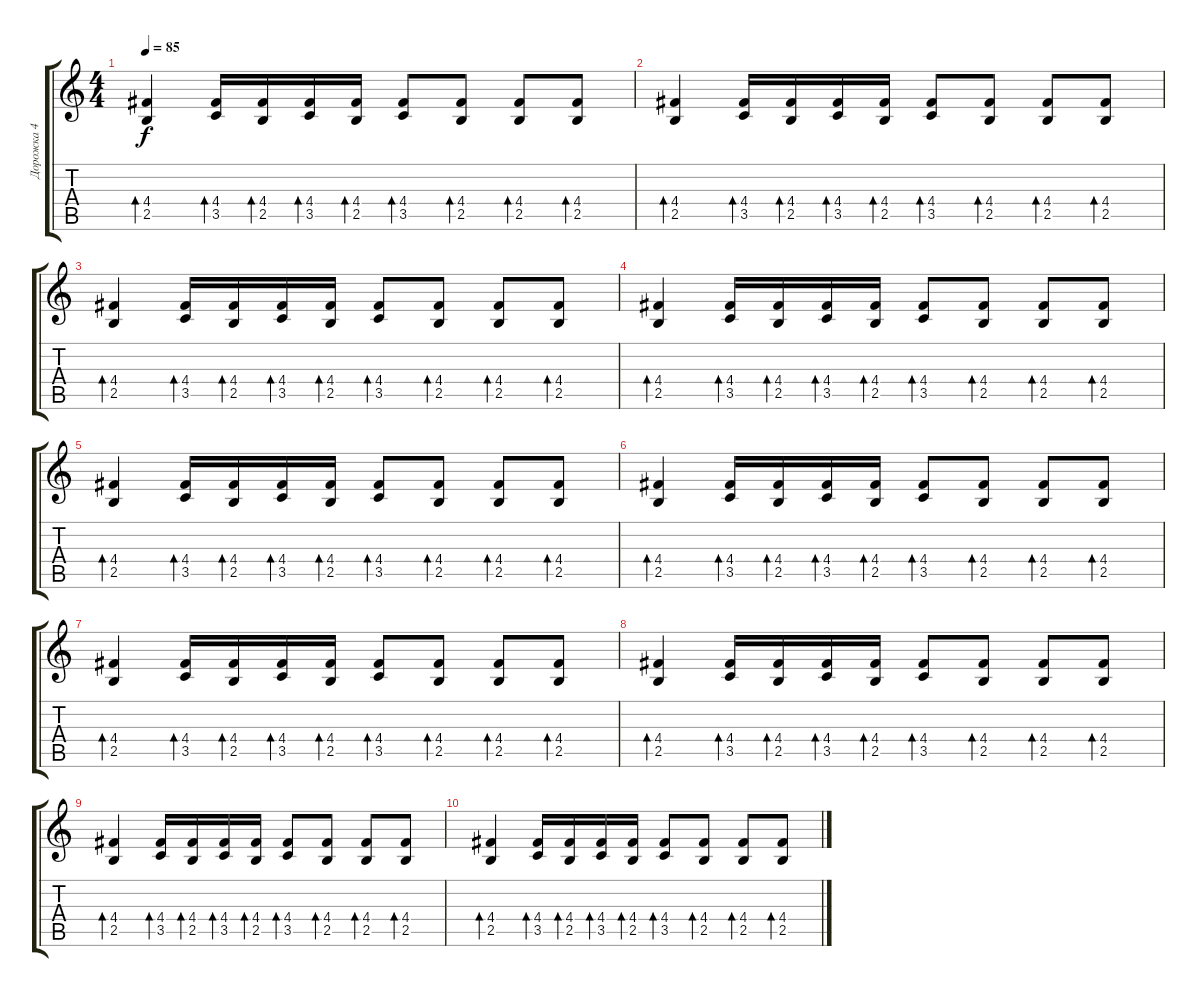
\track ("Дорожка 4" "Дорожка 4") {instrument acousticguitarsteel}
\staff {score tabs}
\tuning (E4 B3 G3 D3 A2 E2) {hide}
\ts (4 4)
\tempo 85
\clef g2
\ks c
(4.4 2.5).4{bd 60 dy f} (4.4 3.5).16{bd 60} (4.4 2.5).16{bd 60} (4.4 3.5).16{bd 60} (4.4 2.5).16{bd 60} (4.4 3.5).8{bd 60} (4.4 2.5).8{bd 60} (4.4 2.5).8{bd 60} (4.4 2.5).8{bd 60} |
(4.4 2.5).4{bd 60} (4.4 3.5).16{bd 60} (4.4 2.5).16{bd 60} (4.4 3.5).16{bd 60} (4.4 2.5).16{bd 60} (4.4 3.5).8{bd 60} (4.4 2.5).8{bd 60} (4.4 2.5).8{bd 60} (4.4 2.5).8{bd 60} |
(4.4 2.5).4{bd 60} (4.4 3.5).16{bd 60} (4.4 2.5).16{bd 60} (4.4 3.5).16{bd 60} (4.4 2.5).16{bd 60} (4.4 3.5).8{bd 60} (4.4 2.5).8{bd 60} (4.4 2.5).8{bd 60} (4.4 2.5).8{bd 60} |
(4.4 2.5).4{bd 60} (4.4 3.5).16{bd 60} (4.4 2.5).16{bd 60} (4.4 3.5).16{bd 60} (4.4 2.5).16{bd 60} (4.4 3.5).8{bd 60} (4.4 2.5).8{bd 60} (4.4 2.5).8{bd 60} (4.4 2.5).8{bd 60} |
(4.4 2.5).4{bd 60} (4.4 3.5).16{bd 60} (4.4 2.5).16{bd 60} (4.4 3.5).16{bd 60} (4.4 2.5).16{bd 60} (4.4 3.5).8{bd 60} (4.4 2.5).8{bd 60} (4.4 2.5).8{bd 60} (4.4 2.5).8{bd 60} |
(4.4 2.5).4{bd 60} (4.4 3.5).16{bd 60} (4.4 2.5).16{bd 60} (4.4 3.5).16{bd 60} (4.4 2.5).16{bd 60} (4.4 3.5).8{bd 60} (4.4 2.5).8{bd 60} (4.4 2.5).8{bd 60} (4.4 2.5).8{bd 60} |
(4.4 2.5).4{bd 60} (4.4 3.5).16{bd 60} (4.4 2.5).16{bd 60} (4.4 3.5).16{bd 60} (4.4 2.5).16{bd 60} (4.4 3.5).8{bd 60} (4.4 2.5).8{bd 60} (4.4 2.5).8{bd 60} (4.4 2.5).8{bd 60} |
(4.4 2.5).4{bd 60} (4.4 3.5).16{bd 60} (4.4 2.5).16{bd 60} (4.4 3.5).16{bd 60} (4.4 2.5).16{bd 60} (4.4 3.5).8{bd 60} (4.4 2.5).8{bd 60} (4.4 2.5).8{bd 60} (4.4 2.5).8{bd 60} |
(4.4 2.5).4{bd 60} (4.4 3.5).16{bd 60} (4.4 2.5).16{bd 60} (4.4 3.5).16{bd 60} (4.4 2.5).16{bd 60} (4.4 3.5).8{bd 60} (4.4 2.5).8{bd 60} (4.4 2.5).8{bd 60} (4.4 2.5).8{bd 60} |
(4.4 2.5).4{bd 60} (4.4 3.5).16{bd 60} (4.4 2.5).16{bd 60} (4.4 3.5).16{bd 60} (4.4 2.5).16{bd 60} (4.4 3.5).8{bd 60} (4.4 2.5).8{bd 60} (4.4 2.5).8{bd 60} (4.4 2.5).8{bd 60}
